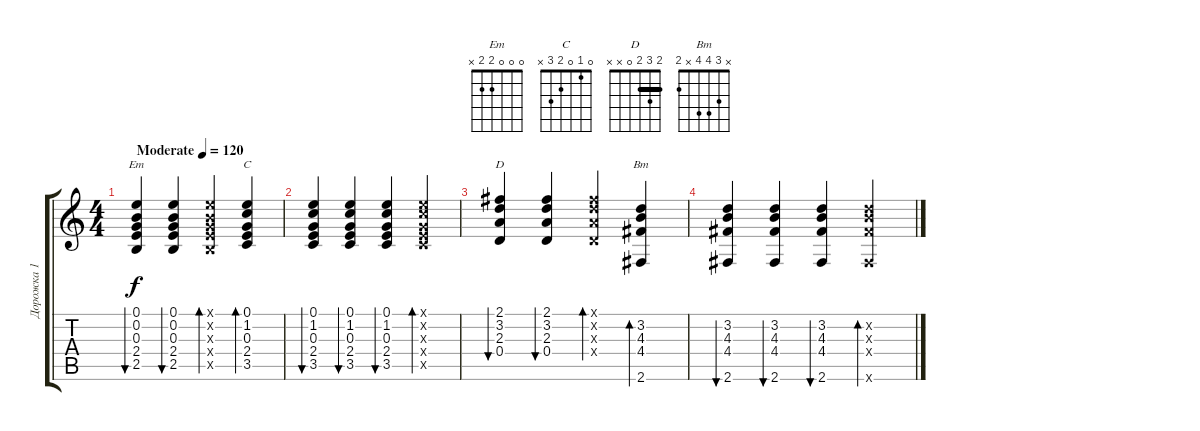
\track ("Дорожка 1" "Дорожка 1") {instrument acousticguitarsteel}
\staff {score tabs}
\tuning (E4 B3 G3 D3 A2 E2) {hide}
\chord ("Em" 0 0 0 2 2 x)
\chord ("C" 0 1 0 2 3 x)
\chord ("D" 2 3 2 0 x x) {barre 2}
\chord ("Bm" x 3 4 4 x 2)
\ts (4 4)
\tempo (120 "Moderate")
\clef g2
\ks c
(0.1 0.2 0.3 2.4 2.5).4{bu 30 ch "Em" dy f instrument acousticguitarsteel} (0.1 0.2 0.3 2.4 2.5).4{bu 30} (0.1{x} 0.2{x} 0.3{x} 2.4{x} 2.5{x}).4{bd 30} (0.1 1.2 0.3 2.4 3.5).4{bd 30 ch "C"} |
(0.1 1.2 0.3 2.4 3.5).4{bu 30} (0.1 1.2 0.3 2.4 3.5).4{bu 30} (0.1 1.2 0.3 2.4 3.5).4{bu 30} (0.1{x} 1.2{x} 0.3{x} 2.4{x} 3.5{x}).4{bd 30} |
(2.1 3.2 2.3 0.4).4{bu 30 ch "D"} (2.1 3.2 2.3 0.4).4{bu 30} (2.1{x} 3.2{x} 2.3{x} 0.4{x}).4{bd 30} (3.2 4.3 4.4 2.6).4{bd 30 ch "Bm"} |
(3.2 4.3 4.4 2.6).4{bu 30} (3.2 4.3 4.4 2.6).4{bu 30} (3.2 4.3 4.4 2.6).4{bu 30} (3.2{x} 4.3{x} 4.4{x} 2.6{x}).4{bd 30}
